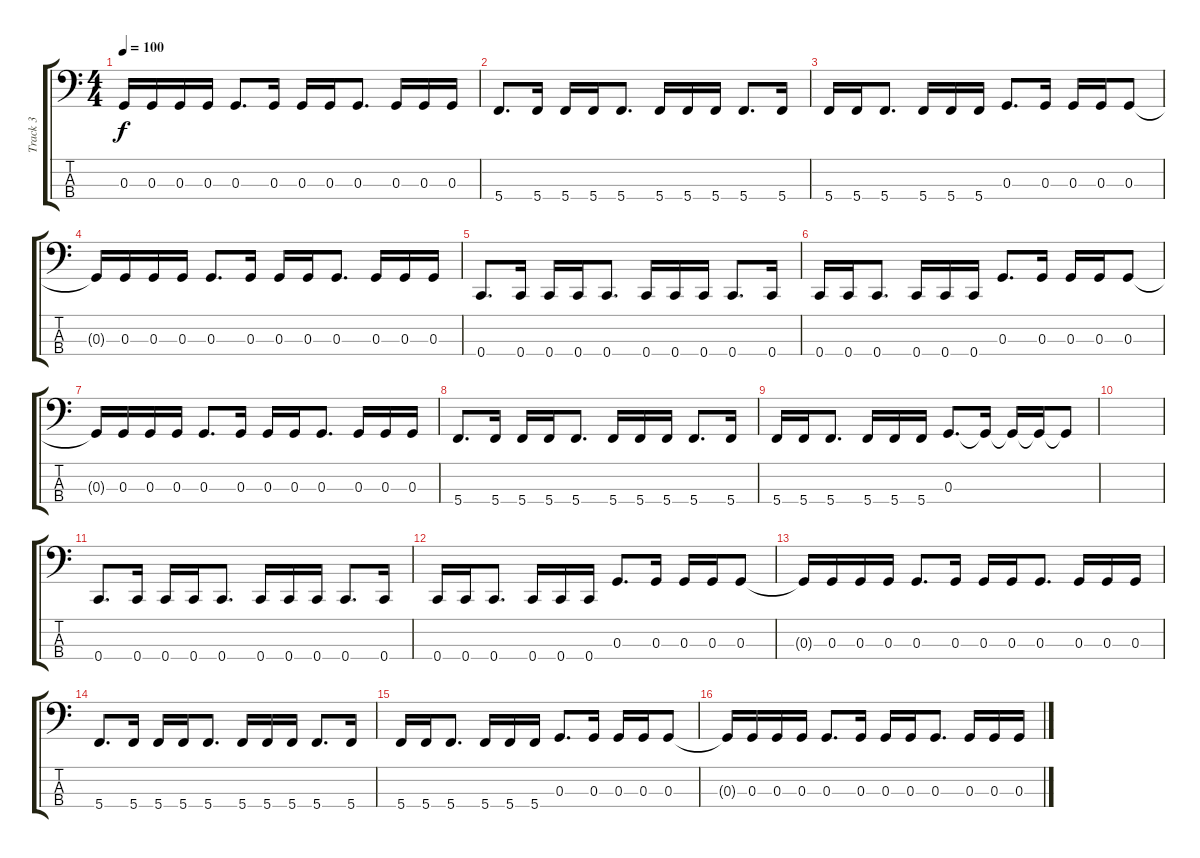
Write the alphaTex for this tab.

\track ("Track 3" "Track 3") {instrument electricbasspick}
\staff {score tabs}
\tuning (F2 C2 G1 C1) {hide}
\ts (4 4)
\tempo 100
\clef f4
\ks c
0.3{t}.16{dy f} 0.3.16 0.3.16 0.3.16 0.3.8{d} 0.3.16 0.3.16 0.3.16 0.3.8{d} 0.3.16 0.3.16 0.3.16 |
5.4.8{d} 5.4.16 5.4.16 5.4.16 5.4.8{d} 5.4.16 5.4.16 5.4.16 5.4.8{d} 5.4.16 |
5.4.16 5.4.16 5.4.8{d} 5.4.16 5.4.16 5.4.16 0.3.8{d} 0.3.16 0.3.16 0.3.16 0.3.8 |
0.3{t}.16 0.3.16 0.3.16 0.3.16 0.3.8{d} 0.3.16 0.3.16 0.3.16 0.3.8{d} 0.3.16 0.3.16 0.3.16 |
0.4.8{d} 0.4.16 0.4.16 0.4.16 0.4.8{d} 0.4.16 0.4.16 0.4.16 0.4.8{d} 0.4.16 |
0.4.16 0.4.16 0.4.8{d} 0.4.16 0.4.16 0.4.16 0.3.8{d} 0.3.16 0.3.16 0.3.16 0.3.8 |
0.3{t}.16 0.3.16 0.3.16 0.3.16 0.3.8{d} 0.3.16 0.3.16 0.3.16 0.3.8{d} 0.3.16 0.3.16 0.3.16 |
5.4.8{d} 5.4.16 5.4.16 5.4.16 5.4.8{d} 5.4.16 5.4.16 5.4.16 5.4.8{d} 5.4.16 |
5.4.16 5.4.16 5.4.8{d} 5.4.16 5.4.16 5.4.16 0.3.8{d} 0.3{t}.16 0.3{t}.16 0.3{t}.16 0.3{t}.8 |
|
0.4.8{d} 0.4.16 0.4.16 0.4.16 0.4.8{d} 0.4.16 0.4.16 0.4.16 0.4.8{d} 0.4.16 |
0.4.16 0.4.16 0.4.8{d} 0.4.16 0.4.16 0.4.16 0.3.8{d} 0.3.16 0.3.16 0.3.16 0.3.8 |
0.3{t}.16 0.3.16 0.3.16 0.3.16 0.3.8{d} 0.3.16 0.3.16 0.3.16 0.3.8{d} 0.3.16 0.3.16 0.3.16 |
5.4.8{d} 5.4.16 5.4.16 5.4.16 5.4.8{d} 5.4.16 5.4.16 5.4.16 5.4.8{d} 5.4.16 |
5.4.16 5.4.16 5.4.8{d} 5.4.16 5.4.16 5.4.16 0.3.8{d} 0.3.16 0.3.16 0.3.16 0.3.8 |
0.3{t}.16 0.3.16 0.3.16 0.3.16 0.3.8{d} 0.3.16 0.3.16 0.3.16 0.3.8{d} 0.3.16 0.3.16 0.3.16
